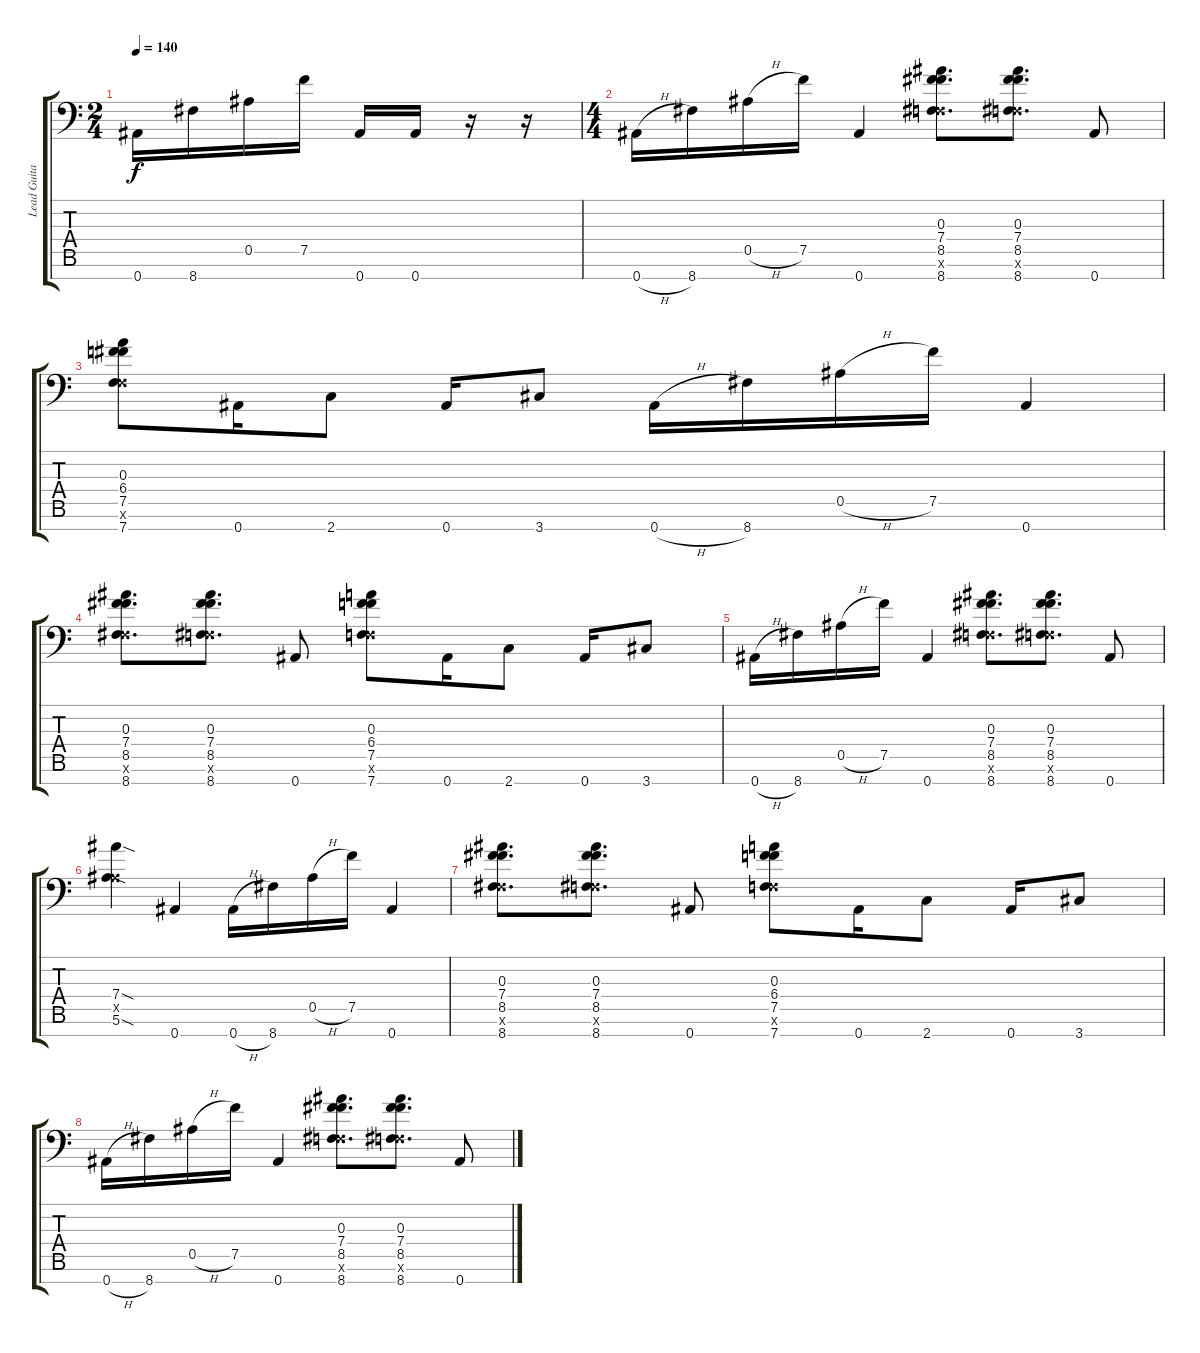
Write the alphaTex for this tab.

\track ("Lead Guitar" "Lead Guita") {instrument overdrivenguitar}
\staff {score tabs}
\tuning (Eb4 Bb3 Gb3 Eb3 Bb2 F2 Bb1) {hide}
\ts (2 4)
\tempo 140
\clef f4
\ks c
0.7.16{dy f} 8.7.16 0.5.16 7.5.16 0.7.16 0.7.16 r.16 r.16 |
\ts (4 4)
0.7{h}.16 8.7.16 0.5{h}.16 7.5.16 0.7.4 (0.3 7.4 8.5 0.6{x} 8.7).8{d} (0.3 7.4 8.5 0.6{x} 8.7).8{d} 0.7.8 |
(0.3 6.4 7.5 0.6{x} 7.7).8 0.7.16 2.7.8 0.7.16 3.7.8 0.7{h}.16 8.7.16 0.5{h}.16 7.5.16 0.7.4 |
(0.3 7.4 8.5 0.6{x} 8.7).8{d} (0.3 7.4 8.5 0.6{x} 8.7).8{d} 0.7.8 (0.3 6.4 7.5 0.6{x} 7.7).8 0.7.16 2.7.8 0.7.16 3.7.8 |
0.7{h}.16 8.7.16 0.5{h}.16 7.5.16 0.7.4 (0.3 7.4 8.5 0.6{x} 8.7).8{d} (0.3 7.4 8.5 0.6{x} 8.7).8{d} 0.7.8 |
(7.4{sod} 0.5{x} 5.6{sod}).4 0.7.4 0.7{h}.16 8.7.16 0.5{h}.16 7.5.16 0.7.4 |
(0.3 7.4 8.5 0.6{x} 8.7).8{d} (0.3 7.4 8.5 0.6{x} 8.7).8{d} 0.7.8 (0.3 6.4 7.5 0.6{x} 7.7).8 0.7.16 2.7.8 0.7.16 3.7.8 |
0.7{h}.16 8.7.16 0.5{h}.16 7.5.16 0.7.4 (0.3 7.4 8.5 0.6{x} 8.7).8{d} (0.3 7.4 8.5 0.6{x} 8.7).8{d} 0.7.8
